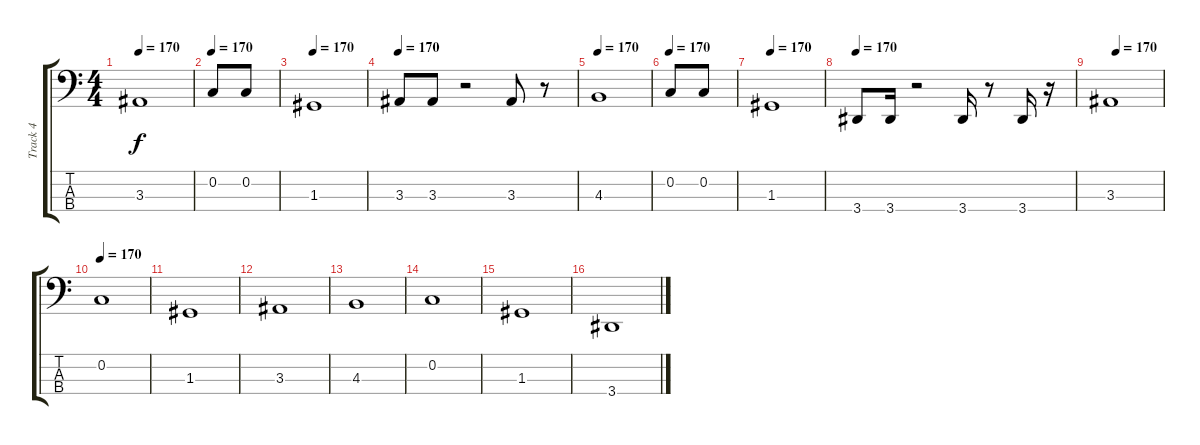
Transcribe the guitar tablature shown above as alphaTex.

\track ("Track 4" "Track 4") {instrument electricbasspick}
\staff {score tabs}
\tuning (F2 C2 G1 C1) {hide}
\ts (4 4)
\tempo 170
\clef f4
\ks c
3.3.1{dy f} |
\tempo 170
0.2.8 0.2.8 |
\tempo 170
1.3.1 |
\tempo 170
3.3.8 3.3.8 r.2 3.3.8 r.8 |
\tempo 170
4.3.1 |
\tempo 170
0.2.8 0.2.8 |
\tempo 170
1.3.1 |
\tempo 170
3.4.8 3.4.16 r.2 3.4.16 r.8 3.4.16 r.16 |
\tempo (170 0.125)
3.3.1 |
\tempo 170
0.2.1 |
1.3.1 |
3.3.1 |
4.3.1 |
0.2.1 |
1.3.1 |
3.4.1
